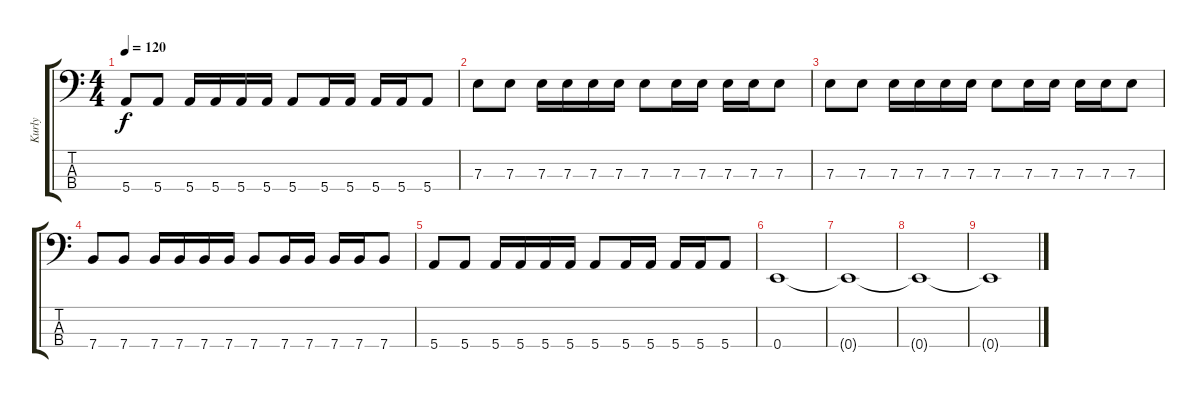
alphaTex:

\track ("Kurly" "Kurly") {instrument electricbassfinger}
\staff {score tabs}
\tuning (G2 D2 A1 E1) {hide}
\ts (4 4)
\tempo 120
\clef f4
\ks c
5.4.8{dy f} 5.4.8 5.4.16 5.4.16 5.4.16 5.4.16 5.4.8 5.4.16 5.4.16 5.4.16 5.4.16 5.4.8 |
7.3.8{volume 7} 7.3.8 7.3.16 7.3.16 7.3.16 7.3.16 7.3.8 7.3.16 7.3.16 7.3.16 7.3.16 7.3.8 |
7.3.8 7.3.8 7.3.16 7.3.16 7.3.16 7.3.16 7.3.8 7.3.16 7.3.16 7.3.16 7.3.16 7.3.8 |
7.4.8 7.4.8 7.4.16 7.4.16 7.4.16 7.4.16 7.4.8 7.4.16 7.4.16 7.4.16 7.4.16 7.4.8 |
5.4.8 5.4.8 5.4.16 5.4.16 5.4.16 5.4.16 5.4.8 5.4.16 5.4.16 5.4.16 5.4.16 5.4.8 |
0.4.1{volume 0} |
0.4{t}.1 |
0.4{t}.1 |
0.4{t}.1
